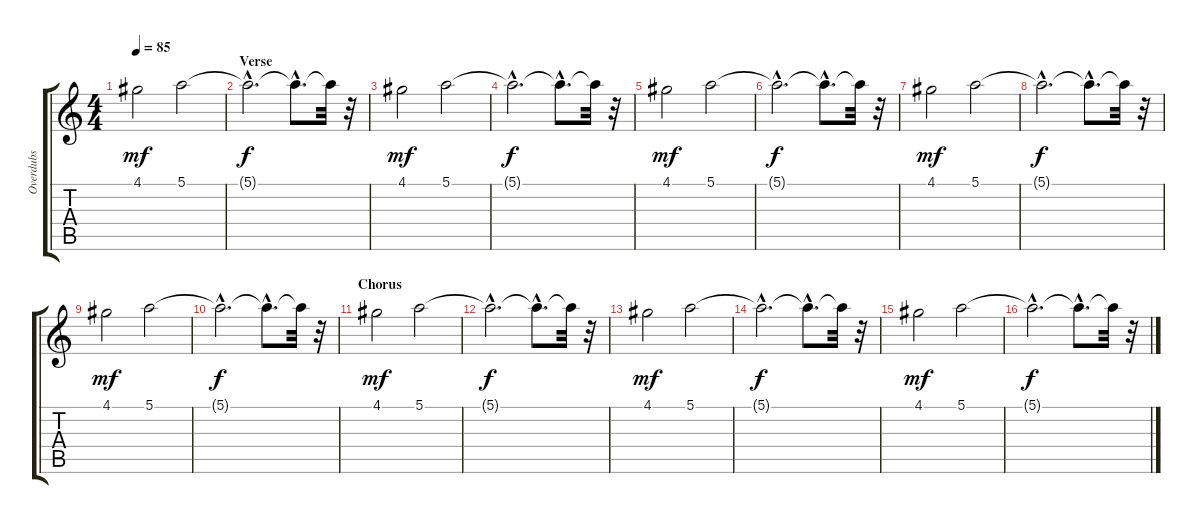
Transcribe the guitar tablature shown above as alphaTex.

\track ("Overdubs" "Overdubs") {instrument guitarharmonics}
\staff {score tabs}
\tuning (E4 B3 G3 D3 A2 E2) {hide}
\ts (4 4)
\tempo 85
\clef g2
\ks c
4.1.2{dy mf} 5.1.2 |
\section ("" "Verse")
5.1{hac t}.2{d dy f} 5.1{hac t}.8{d} 5.1{t}.32 r.32 |
4.1.2{dy mf} 5.1.2 |
5.1{hac t}.2{d dy f} 5.1{hac t}.8{d} 5.1{t}.32 r.32 |
4.1.2{dy mf} 5.1.2 |
5.1{hac t}.2{d dy f} 5.1{hac t}.8{d} 5.1{t}.32 r.32 |
4.1.2{dy mf} 5.1.2 |
5.1{hac t}.2{d dy f} 5.1{hac t}.8{d} 5.1{t}.32 r.32 |
4.1.2{dy mf} 5.1.2 |
5.1{hac t}.2{d dy f} 5.1{hac t}.8{d} 5.1{t}.32 r.32 |
\section ("" "Chorus")
4.1.2{dy mf} 5.1.2 |
5.1{hac t}.2{d dy f} 5.1{hac t}.8{d} 5.1{t}.32 r.32 |
4.1.2{dy mf} 5.1.2 |
5.1{hac t}.2{d dy f} 5.1{hac t}.8{d} 5.1{t}.32 r.32 |
4.1.2{dy mf} 5.1.2 |
5.1{hac t}.2{d dy f} 5.1{hac t}.8{d} 5.1{t}.32 r.32
